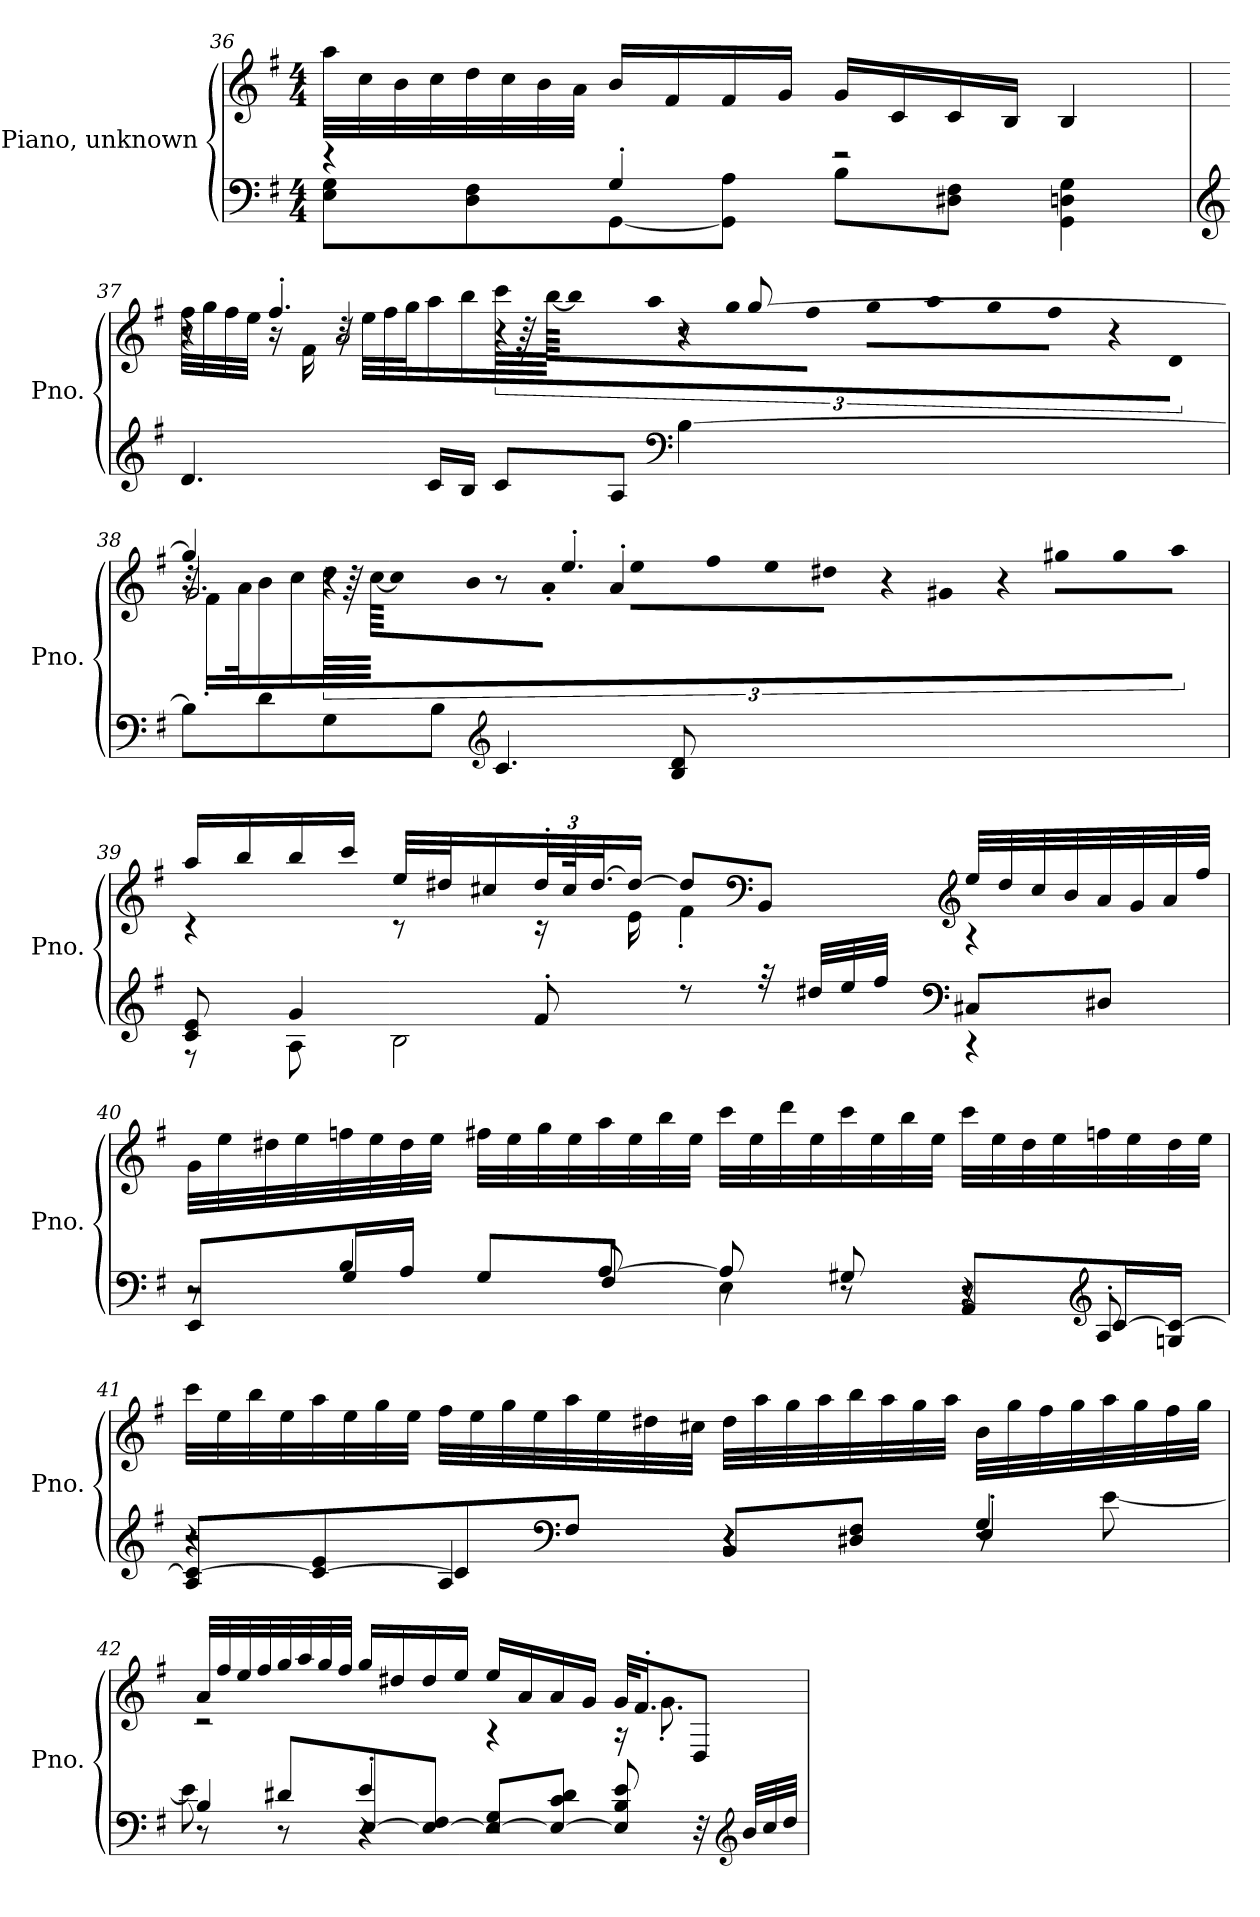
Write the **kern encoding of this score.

**kern	**kern
*part1	*part1
*staff2	*staff1
*I"Piano, unknown	*
*I'Pno.	*
!!LO:LB:g=z
*clefF4	*clefG2
*k[f#]	*k[f#]
*M4/4	*M4/4
=36	=36
*^	*
4r	8E\ 8G\L	32aa\LLL
.	.	32cc\
.	.	32b\
.	.	32cc\
.	8D\ 8F#\	32dd\
.	.	32cc\
.	.	32b\
.	.	32a\JJJ
4G'/	[8GG\	16b/LL
.	.	16f#/
.	8GG\] 8A\J	16f#/
.	.	16g/JJ
2r	8B\L	16g/LL
.	.	16c/
.	8D#X\ 8F#\J	16c/
.	.	16B/JJ
.	4GG\ 4Dn\ 4G\	4B/
*v	*v	*
!!LO:LB:g=z
=37	=37
*clefG2	*
*	*^
*	*	*^
4.d/	8r	32ff#\LLL	4r
.	.	32gg\	.
.	.	32ff#\	.
.	.	32ee\JJJ	.
.	4.ff#'/	16r	.
.	.	16f#\	.
.	.	32r	2a/
.	.	32ee\LLL	.
.	.	32ff#\	.
.	.	32gg\J	.
16c/LL	.	16aa\	.
16B/JJ	.	16bb\	.
8c/L	4r	96ccc\JJkk	.
.	.	96r	.
.	.	[96bb\KLLL	.
.	.	32bb\J]	.
.	.	16aa\	.
8A/J	.	16gg\	.
.	.	16ff#\JJ	.
*clefF4	*	*	*
[4B\	8r	32gg\LLL	4r
.	.	32aa\	.
.	.	32gg\	.
.	.	32ff#\JJJ	.
.	[8gg/	16r	.
.	.	16d\	.
!!LO:PB:g=z	!!	!!
=38	=38	=38	=38
8B\L]	4gg/]	32r	2.g/
.	.	16f#'\LL	.
.	.	32a\K	.
8d\	.	16b\	.
.	.	16cc\	.
8G\	4r	96dd\JJkk	.
.	.	96r	.
.	.	[96cc\KLLL	.
.	.	32cc\J]	.
.	.	16b\J	.
8B\J	.	8a'\J	.
*clefG2	*	*	*
4.c/	8r	32ee\LLL	.
.	.	32ff#\	.
.	.	32ee\	.
.	.	32dd#X\JJJ	.
.	4.ee'/	16r	.
.	.	16g#X\	.
.	.	16r	4a'/
.	.	16gg#X\LL	.
8B/ 8d/	.	16gg#\	.
.	.	16aa\JJ	.
*	*	*v	*v
!!LO:LB:g=z
=39	=39	=39
*^	*	*
8c/ 8e/	8r	16aa/LL	4r
.	.	16bb/	.
4g/	8A\	16bb/	.
.	.	16ccc/JJ	.
.	2B\	32ee/LLL	8r
.	.	32dd#X/J	.
.	.	16cc#X/	.
*	*	*Xbrackettup	*
8f#'/	.	48dd#'/L	16r
.	.	96cc#/K	.
.	.	[48.dd#/J	.
.	.	16dd#/JJ_	16e\
8r	.	8dd#/L]	4f#'\
*	*	*clefF4	*
32r	.	8BB/J	.
32dd#X/LLL	.	.	.
32ee/	.	.	.
32ff#/JJJ	.	.	.
*clefF4	*	*clefG2	*
8C#X/L	4r	32ee/LLL	4r
.	.	32dd#/	.
.	.	32cc#/	.
.	.	32b/	.
8D#X/J	.	32a/	.
.	.	32g/	.
.	.	32a/	.
.	.	32ff#/JJJ	.
*	*	*v	*v
!!LO:LB:g=z
=40	=40	=40
*	*^	*
8r	2r	8EE/L	32g\LLL
.	.	.	32ee\
.	.	.	32dd#X\
.	.	.	32ee\
4B/	.	16G/L	32ffn\
.	.	.	32ee\
.	.	16A/JJ	32dd#\
.	.	.	32ee\JJJ
.	.	8G/L	32ff#X\LLL
.	.	.	32ee\
.	.	.	32gg\
.	.	.	32ee\
[8A/	.	8F#/J	32aa\
.	.	.	32ee\
.	.	.	32bb\
.	.	.	32ee\JJJ
8A/]	4E\	8r	32ccc\LLL
.	.	.	32ee\
.	.	.	32ddd\
.	.	.	32ee\
8r	.	8G#X/	32ccc\
.	.	.	32ee\
.	.	.	32bb\
.	.	.	32ee\JJJ
8r	4r	8AA/L	32ccc\LLL
.	.	.	32ee\
.	.	.	32dd#\
.	.	.	32ee\
*clefG2	*	*	*
8A'/	.	[16c/L	32ffn\
.	.	.	32ee\
.	.	16Gn/ 16c/_JJ	32dd#\
.	.	.	32ee\JJJ
!!LO:LB:g=z
=41	=41	=41	=41
4r	2r	8A/ 8c/_L	32ccc\LLL
.	.	.	32ee\
.	.	.	32bb\
.	.	.	32ee\
.	.	8c/_ 8e/	32aa\
.	.	.	32ee\
.	.	.	32gg\
.	.	.	32ee\JJJ
4A/	.	8c/]	32ff#\LLL
.	.	.	32ee\
.	.	.	32gg\
.	.	.	32ee\
*clefF4	*	*	*
.	.	8F#/J	32aa\
.	.	.	32ee\
.	.	.	32dd#X\
.	.	.	32cc#X\JJJ
4r	4r	8BB/L	32dd#\LLL
.	.	.	32aa\
.	.	.	32gg\
.	.	.	32aa\
.	.	8D#X/ 8F#/J	32bb\
.	.	.	32aa\
.	.	.	32gg\
.	.	.	32aa\JJJ
4G/	8r	4E'/	32b\LLL
.	.	.	32gg\
.	.	.	32ff#\
.	.	.	32gg\
.	[8e\	.	32aa\
.	.	.	32gg\
.	.	.	32ff#\
.	.	.	32gg\JJJ
!!LO:LB:g=z
=42	=42	=42	=42
*	*	*	*^
4B/	8e\]	8r	32a/LLL	2r
.	.	.	32ff#/	.
.	.	.	32ee/	.
.	.	.	32ff#/	.
.	8r	8d#X/L	32gg/	.
.	.	.	32aa/	.
.	.	.	32gg/	.
.	.	.	32ff#/JJJ	.
4e'/	4r	[8E/	16gg/LL	.
.	.	.	16dd#X/	.
.	.	8E/_ 8F#/J	16dd#/	.
.	.	.	16ee/JJ	.
2r	2r	8E/_ 8G/L	16ee/LL	4r
.	.	.	16a/	.
.	.	8E/_ 8c/ 8d#/J	16a/	.
.	.	.	16g/JJ	.
.	.	8E/] 8B/ 8e/	32g/KLL	16r
.	.	.	16.f#'/J	.
.	.	.	.	8.g'\
.	.	32r	8D/J	.
*clefG2	*	*	*	*
.	.	32b/LLL	.	.
.	.	32cc/	.	.
.	.	32dd/JJJ	.	.
*v	*v	*v	*	*
*	*v	*v
=	=
*-	*-
